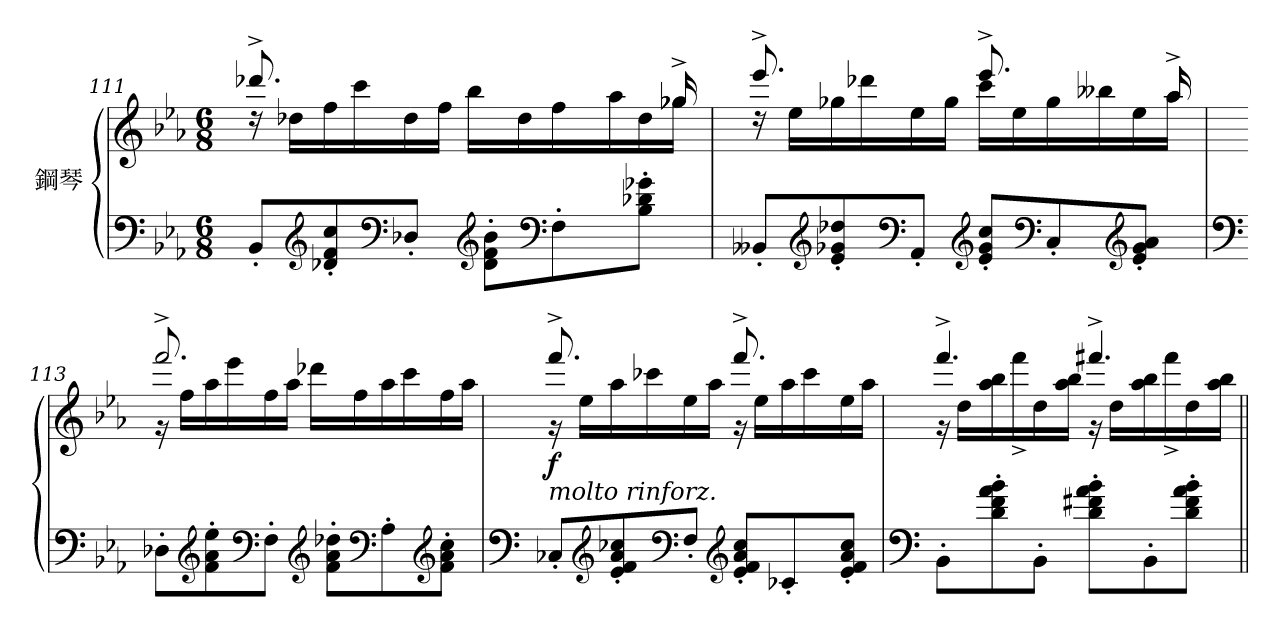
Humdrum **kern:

**kern	**kern	**dynam
*part1	*part1	*part1
*staff2	*staff1	*staff1/2
*I"鋼琴	*	*
*clefF4	*clefG2	*
*k[b-e-a-]	*k[b-e-a-]	*
*M6/8	*M6/8	*
=111	=111	=111
!	!LO:N:head=open	!
*	*^	*
8BB-'/L	8.ddd-X^/	16rdd	.
.	.	16dd-X\LL	.
*clefG2	*	*	*
8d-X/' 8f/' 8cc/'	.	16ff\	.
.	8.ccc~^/yy	16ccc\	.
*clefF4	*	*	*
8D-X'/J	.	16dd-\	.
.	.	16ff\JJ	.
*clefG2	*	*	*
8d-\' 8f\' 8b-\'L	8.bb-~^/yy	16bb-\LL	.
.	.	16dd-\	.
*clefF4	*	*	*
8F'\	.	16ff\	.
.	8aa-X~^/yy	16aa-\	.
8B-\' 8d-X\' 8g-X\'J	.	16dd-\	.
.	16gg-X^/	16gg-\JJ	.
!!LO:LB:g=z	!!
=112	=112	=112	=112
8BB--X'/L	8.eee-^/	16rdd	.
.	.	16ee-\LL	.
*clefG2	*	*	*
8e-/' 8g-X/' 8dd-X/'	.	16gg-X\	.
.	8.ddd-X^/yy	16ddd-\	.
*clefF4	*	*	*
8AA-'/J	.	16ee-\	.
.	.	16gg-\JJ	.
*clefG2	*	*	*
8e-/' 8g-/' 8cc/'L	8.eee-^/	16ccc\LL	.
.	.	16ee-\	.
*clefF4	*	*	*
8C'/	.	16gg-\	.
.	8bb--X^/yy	16bb--\	.
*clefG2	*	*	*
8e-/' 8g-/' 8a-/'J	.	16ee-\	.
.	16aa-^/	16aa-\JJ	.
=113	=113	=113	=113
*clefF4	*	*	*
!	!LO:N:head=open	!	!
8D-X'\L	8.fff^/	16r	.
.	.	16ff\LL	.
*clefG2	*	*	*
8f\' 8a-\' 8ee-\'	.	16aa-\	.
.	8.eee-~^/yy	16eee-\	.
*clefF4	*	*	*
8F'\J	.	16ff\	.
.	.	16aa-\JJ	.
*clefG2	*	*	*
8f\' 8a-\' 8dd-X\'L	8.ddd-X~^/yy	16ddd-\LL	.
.	.	16ff\	.
*clefF4	*	*	*
8A-'\	.	16aa-\	.
.	8.ccc~^/yy	16ccc\	.
*clefG2	*	*	*
8f\' 8a-\' 8cc\'J	.	16ff\	.
.	.	16aa-\JJ	.
=114	=114	=114	=114
*clefF4	*	*	*
!	!LO:TX:b:i:t=molto rinforz.	!	!
!	!	!	!LO:DY:b
8C-X'/L	8.fff^/	16r	f
.	.	16ee-\LL	.
*clefG2	*	*	*
8e-/' 8f/' 8a-/' 8cc-X/'	.	16aa-\	.
.	8.ccc-X^/yy	16ccc-\	.
*clefF4	*	*	*
8F'/J	.	16ee-\	.
.	.	16aa-\JJ	.
*clefG2	*	*	*
8e-/' 8f/' 8a-/' 8cc-/'L	8.fff^/	16r	.
.	.	16ee-\LL	.
8c-X'/	.	16aa-\	.
.	8.ccc-^/yy	16ccc-\	.
8e-/' 8f/' 8a-/' 8cc-/'J	.	16ee-\	.
.	.	16aa-\JJ	.
!!LO:LB:g=z	!!
=115	=115	=115	=115
*clefF4	*	*	*
8BB-'\L	4.fff^/	16r	.
.	.	16dd\LL	.
8d\' 8f\' 8a-\' 8b-\'	.	16aa-\ 16bb-\	.
.	.	16fff^\	.
8BB-'\J	.	16dd\	.
.	.	16aa-\ 16bb-\JJ	.
*	*MM120	*	*
8d\' 8f#X\' 8a-\' 8b-\'L	4.fff#X^/	16r	.
.	.	16dd\LL	.
*	*MM110	*	*
8BB-'\	.	16aa-\ 16bb-\	.
.	.	16fff#^\	.
*	*MM100	*	*
8d\' 8f#\' 8a-\' 8b-\'J	.	16dd\	.
.	.	16aa-\ 16bb-\JJ	.
*	*v	*v	*
=||	=||	=||
*-	*-	*-
